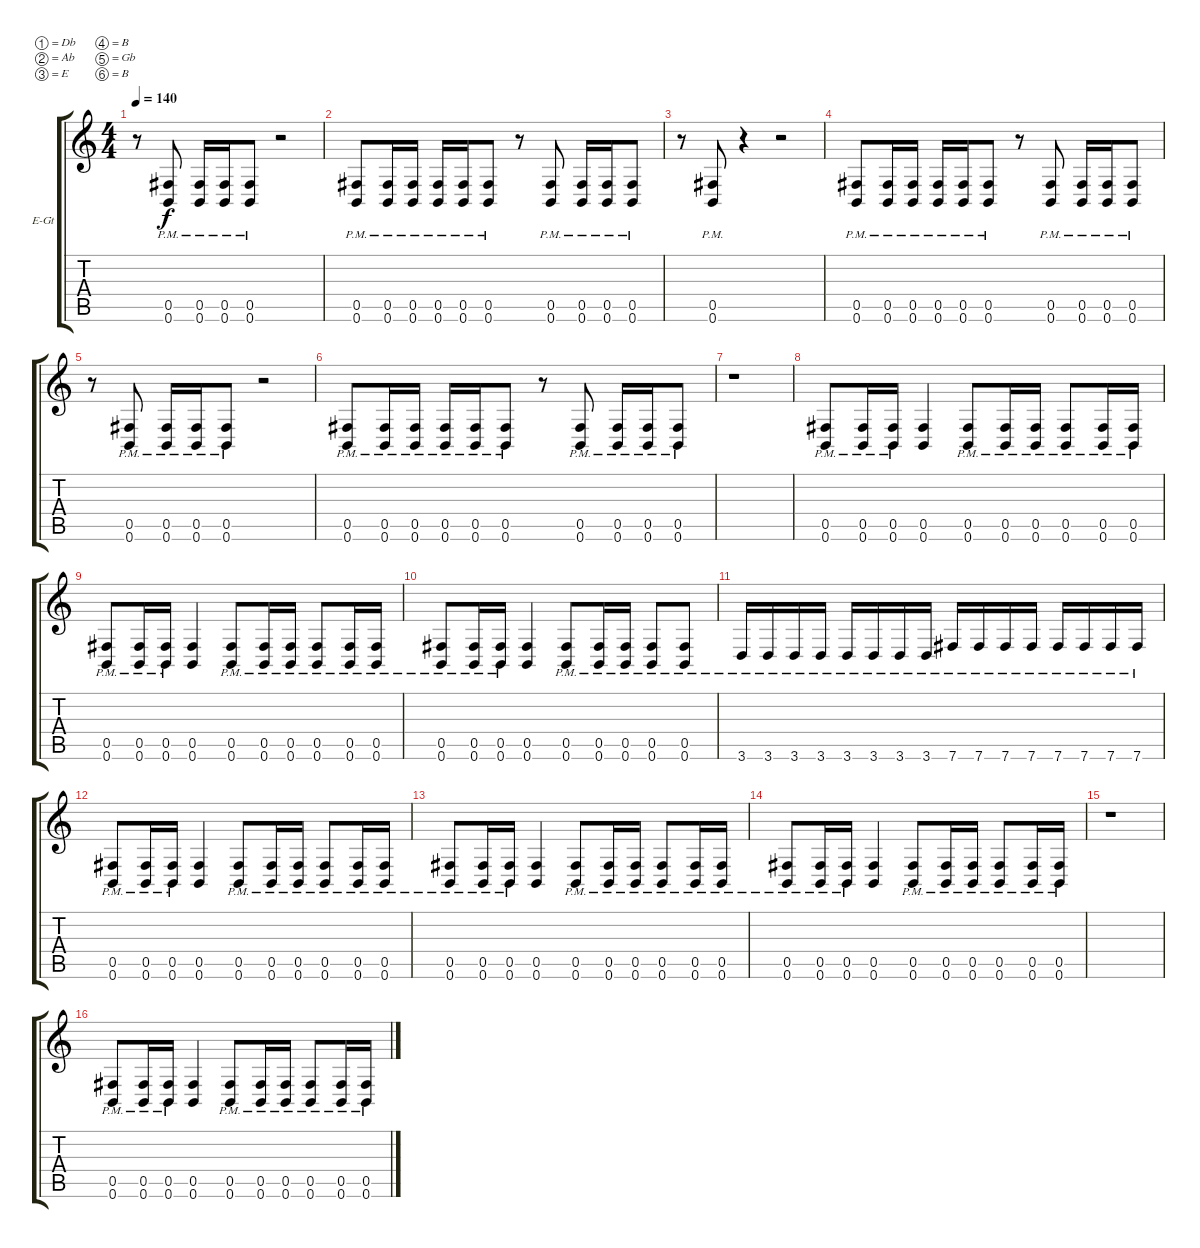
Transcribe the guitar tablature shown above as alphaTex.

\bracketExtendMode groupsimilarinstruments
\firstSystemTrackNameOrientation horizontal
\otherSystemsTrackNameOrientation horizontal
\track ("Guitar" "E-Gt") {instrument distortionguitar}
\staff {score tabs}
\tuning (Db4 Ab3 E3 B2 Gb2 B1)
\ts (4 4)
\tempo 140
\clef g2
\ks c
r.8{dy f} (0.5{pm} 0.6{pm}).8 (0.5{pm} 0.6{pm}).16 (0.5{pm} 0.6{pm}).16 (0.5{pm} 0.6{pm}).8 r.2 |
(0.5{pm} 0.6{pm}).8 (0.5{pm} 0.6{pm}).16 (0.5{pm} 0.6{pm}).16 (0.5{pm} 0.6{pm}).16 (0.5{pm} 0.6{pm}).16 (0.5{pm} 0.6{pm}).8 r.8 (0.5{pm} 0.6{pm}).8 (0.5{pm} 0.6{pm}).16 (0.5{pm} 0.6{pm}).16 (0.5{pm} 0.6{pm}).8 |
r.8 (0.5{pm} 0.6{pm}).8 r.4 r.2 |
(0.5{pm} 0.6{pm}).8 (0.5{pm} 0.6{pm}).16 (0.5{pm} 0.6{pm}).16 (0.5{pm} 0.6{pm}).16 (0.5{pm} 0.6{pm}).16 (0.5{pm} 0.6{pm}).8 r.8 (0.5{pm} 0.6{pm}).8 (0.5{pm} 0.6{pm}).16 (0.5{pm} 0.6{pm}).16 (0.5{pm} 0.6{pm}).8 |
r.8 (0.5{pm} 0.6{pm}).8 (0.5{pm} 0.6{pm}).16 (0.5{pm} 0.6{pm}).16 (0.5{pm} 0.6{pm}).8 r.2 |
(0.5{pm} 0.6{pm}).8 (0.5{pm} 0.6{pm}).16 (0.5{pm} 0.6{pm}).16 (0.5{pm} 0.6{pm}).16 (0.5{pm} 0.6{pm}).16 (0.5{pm} 0.6{pm}).8 r.8 (0.5{pm} 0.6{pm}).8 (0.5{pm} 0.6{pm}).16 (0.5{pm} 0.6{pm}).16 (0.5{pm} 0.6{pm}).8 |
r.1 |
(0.5{pm} 0.6{pm}).8 (0.5{pm} 0.6{pm}).16 (0.5{pm} 0.6{pm}).16 (0.5 0.6).4 (0.5{pm} 0.6{pm}).8 (0.5{pm} 0.6{pm}).16 (0.5{pm} 0.6{pm}).16 (0.5{pm} 0.6{pm}).8 (0.5{pm} 0.6{pm}).16 (0.5{pm} 0.6{pm}).16 |
(0.5{pm} 0.6{pm}).8 (0.5{pm} 0.6{pm}).16 (0.5{pm} 0.6{pm}).16 (0.5 0.6).4 (0.5{pm} 0.6{pm}).8 (0.5{pm} 0.6{pm}).16 (0.5{pm} 0.6{pm}).16 (0.5{pm} 0.6{pm}).8 (0.5{pm} 0.6{pm}).16 (0.5{pm} 0.6{pm}).16 |
(0.5{pm} 0.6{pm}).8 (0.5{pm} 0.6{pm}).16 (0.5{pm} 0.6{pm}).16 (0.5 0.6).4 (0.5{pm} 0.6{pm}).8 (0.5{pm} 0.6{pm}).16 (0.5{pm} 0.6{pm}).16 (0.5{pm} 0.6{pm}).8 (0.5{pm} 0.6{pm}).8 |
3.6{pm}.16 3.6{pm}.16 3.6{pm}.16 3.6{pm}.16 3.6{pm}.16 3.6{pm}.16 3.6{pm}.16 3.6{pm}.16 7.6{pm}.16 7.6{pm}.16 7.6{pm}.16 7.6{pm}.16 7.6{pm}.16 7.6{pm}.16 7.6{pm}.16 7.6{pm}.16 |
(0.5{pm} 0.6{pm}).8 (0.5{pm} 0.6{pm}).16 (0.5{pm} 0.6{pm}).16 (0.5 0.6).4 (0.5{pm} 0.6{pm}).8 (0.5{pm} 0.6{pm}).16 (0.5{pm} 0.6{pm}).16 (0.5{pm} 0.6{pm}).8 (0.5{pm} 0.6{pm}).16 (0.5{pm} 0.6{pm}).16 |
(0.5{pm} 0.6{pm}).8 (0.5{pm} 0.6{pm}).16 (0.5{pm} 0.6{pm}).16 (0.5 0.6).4 (0.5{pm} 0.6{pm}).8 (0.5{pm} 0.6{pm}).16 (0.5{pm} 0.6{pm}).16 (0.5{pm} 0.6{pm}).8 (0.5{pm} 0.6{pm}).16 (0.5{pm} 0.6{pm}).16 |
(0.5{pm} 0.6{pm}).8 (0.5{pm} 0.6{pm}).16 (0.5{pm} 0.6{pm}).16 (0.5 0.6).4 (0.5{pm} 0.6{pm}).8 (0.5{pm} 0.6{pm}).16 (0.5{pm} 0.6{pm}).16 (0.5{pm} 0.6{pm}).8 (0.5{pm} 0.6{pm}).16 (0.5{pm} 0.6{pm}).16 |
r.1 |
(0.5{pm} 0.6{pm}).8 (0.5{pm} 0.6{pm}).16 (0.5{pm} 0.6{pm}).16 (0.5 0.6).4 (0.5{pm} 0.6{pm}).8 (0.5{pm} 0.6{pm}).16 (0.5{pm} 0.6{pm}).16 (0.5{pm} 0.6{pm}).8 (0.5{pm} 0.6{pm}).16 (0.5{pm} 0.6{pm}).16
